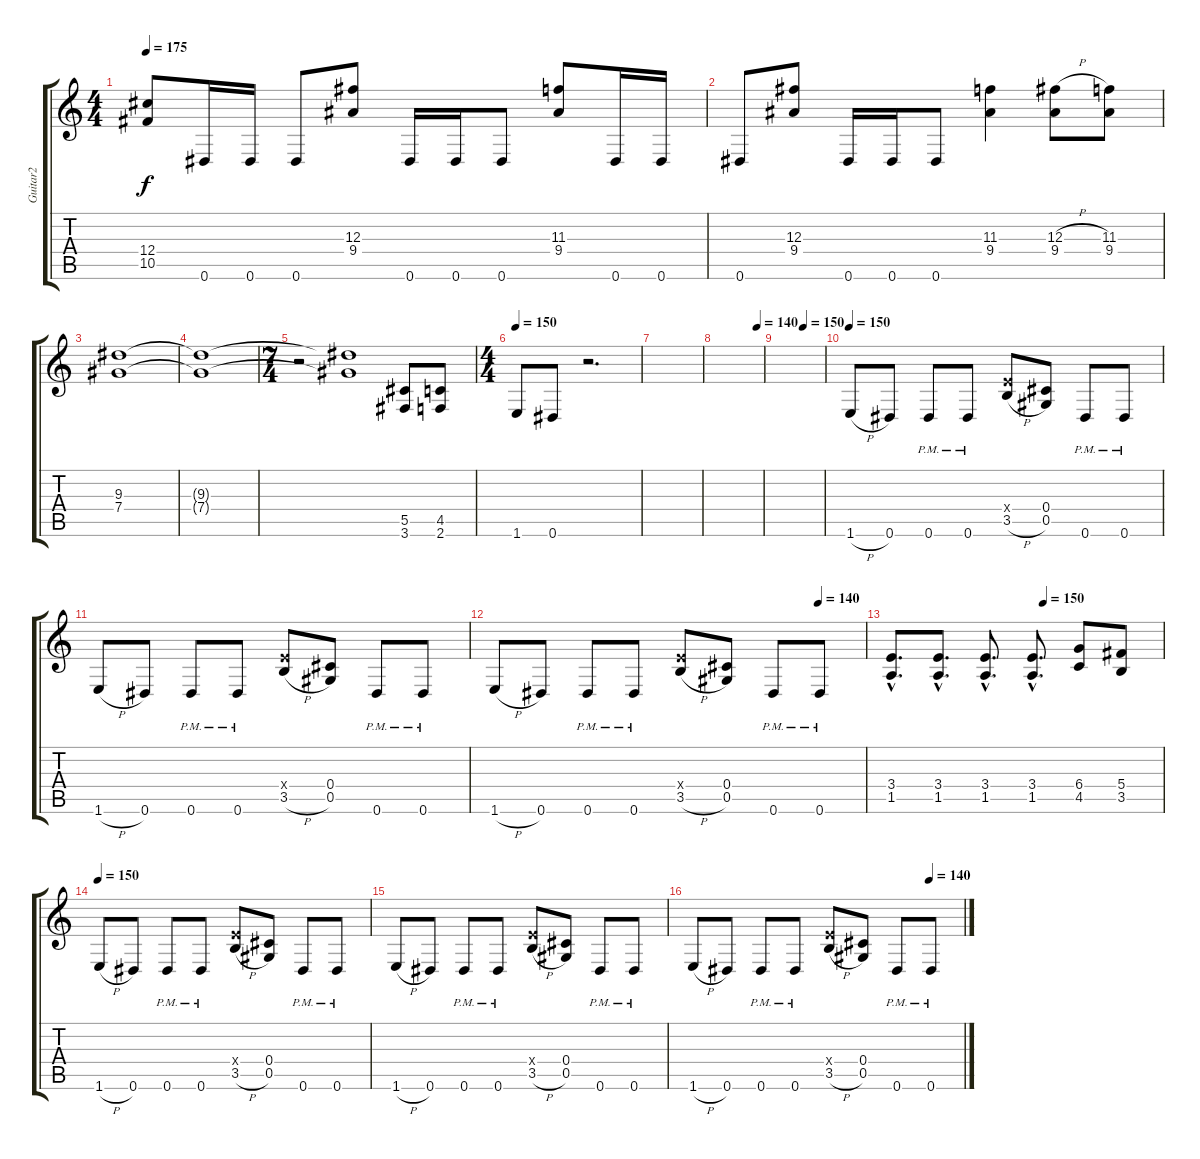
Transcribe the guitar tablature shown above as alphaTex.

\track ("Guitar2" "Guitar2") {instrument overdrivenguitar}
\staff {score tabs}
\tuning (Eb4 Bb3 Gb3 Db3 Ab2 Eb2) {hide}
\ts (4 4)
\tempo 175
\clef g2
\ks c
(12.4 10.5).8{dy f} 0.6.16 0.6.16 0.6.8 (12.3 9.4).8 0.6.16 0.6.16 0.6.8 (11.3 9.4).8 0.6.16 0.6.16 |
0.6.8 (12.3 9.4).8 0.6.16 0.6.16 0.6.8 (11.3 9.4).4 (12.3{h} 9.4).8 (11.3 9.4).8 |
(9.3 7.4).1 |
(9.3{t} 7.4{t}).1 |
\ts (7 4)
r.2 (9.3{t} 7.4{t}).1 (5.5 3.6).8 (4.5 2.6).8 |
\ts (4 4)
\tempo 150
1.6.8 0.6.8 r.2{d} |
|
\tempo (140 0.875)
|
\tempo (150 0.5625)
|
\tempo 150
1.6{h}.8 0.6.8 0.6{pm}.8 0.6{pm}.8 (3.4{x} 3.5{h}).8 (0.4 0.5).8 0.6{pm}.8 0.6{pm}.8 |
1.6{h}.8 0.6.8 0.6{pm}.8 0.6{pm}.8 (3.4{x} 3.5{h}).8 (0.4 0.5).8 0.6{pm}.8 0.6{pm}.8 |
\tempo (140 0.875)
1.6{h}.8 0.6.8 0.6{pm}.8 0.6{pm}.8 (3.4{x} 3.5{h}).8 (0.4 0.5).8 0.6{pm}.8 0.6{pm}.8 |
\tempo (150 0.5625)
(3.4{hac} 1.5{hac}).8{d} (3.4{hac} 1.5{hac}).8{d} (3.4{hac} 1.5{hac}).8{d} (3.4{hac} 1.5{hac}).8{d} (6.4 4.5).8 (5.4 3.5).8 |
\tempo 150
1.6{h}.8 0.6.8 0.6{pm}.8 0.6{pm}.8 (3.4{x} 3.5{h}).8 (0.4 0.5).8 0.6{pm}.8 0.6{pm}.8 |
1.6{h}.8 0.6.8 0.6{pm}.8 0.6{pm}.8 (3.4{x} 3.5{h}).8 (0.4 0.5).8 0.6{pm}.8 0.6{pm}.8 |
\tempo (140 0.875)
1.6{h}.8 0.6.8 0.6{pm}.8 0.6{pm}.8 (3.4{x} 3.5{h}).8 (0.4 0.5).8 0.6{pm}.8 0.6{pm}.8
